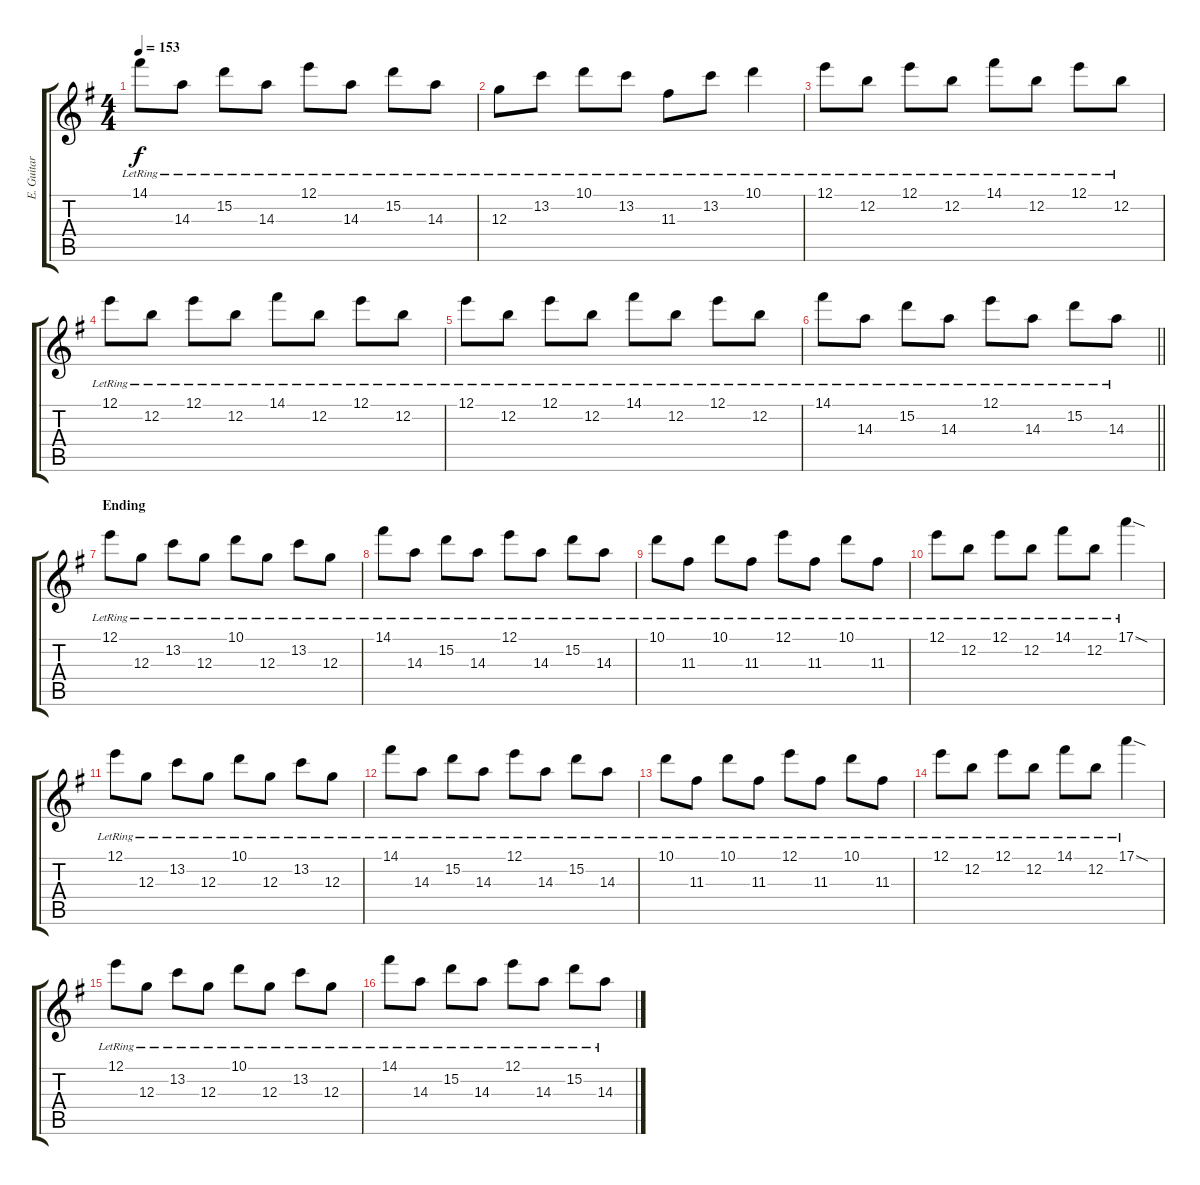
\track ("E. Guitar IV" "E. Guitar ") {instrument electricguitarclean}
\staff {score tabs}
\tuning (E4 B3 G3 D3 A2 E2) {hide}
\ts (4 4)
\tempo 153
\clef g2
\ks g
14.1{lr}.8{dy f} 14.3{lr}.8 15.2{lr}.8 14.3{lr}.8 12.1{lr}.8 14.3{lr}.8 15.2{lr}.8 14.3{lr}.8 |
12.3{lr}.8 13.2{lr}.8 10.1{lr}.8 13.2{lr}.8 11.3{lr}.8 13.2{lr}.8 10.1{lr}.4 |
12.1{lr}.8 12.2{lr}.8 12.1{lr}.8 12.2{lr}.8 14.1{lr}.8 12.2{lr}.8 12.1{lr}.8 12.2{lr}.8 |
12.1{lr}.8 12.2{lr}.8 12.1{lr}.8 12.2{lr}.8 14.1{lr}.8 12.2{lr}.8 12.1{lr}.8 12.2{lr}.8 |
12.1{lr}.8 12.2{lr}.8 12.1{lr}.8 12.2{lr}.8 14.1{lr}.8 12.2{lr}.8 12.1{lr}.8 12.2{lr}.8 |
\barLineRight lightlight
14.1{lr}.8 14.3{lr}.8 15.2{lr}.8 14.3{lr}.8 12.1{lr}.8 14.3{lr}.8 15.2{lr}.8 14.3{lr}.8 |
\section ("" "Ending")
12.1{lr}.8 12.3{lr}.8 13.2{lr}.8 12.3{lr}.8 10.1{lr}.8 12.3{lr}.8 13.2{lr}.8 12.3{lr}.8 |
14.1{lr}.8 14.3{lr}.8 15.2{lr}.8 14.3{lr}.8 12.1{lr}.8 14.3{lr}.8 15.2{lr}.8 14.3{lr}.8 |
10.1{lr}.8 11.3{lr}.8 10.1{lr}.8 11.3{lr}.8 12.1{lr}.8 11.3{lr}.8 10.1{lr}.8 11.3{lr}.8 |
12.1{lr}.8 12.2{lr}.8 12.1{lr}.8 12.2{lr}.8 14.1{lr}.8 12.2{lr}.8 17.1{sod lr}.4 |
12.1{lr}.8 12.3{lr}.8 13.2{lr}.8 12.3{lr}.8 10.1{lr}.8 12.3{lr}.8 13.2{lr}.8 12.3{lr}.8 |
14.1{lr}.8 14.3{lr}.8 15.2{lr}.8 14.3{lr}.8 12.1{lr}.8 14.3{lr}.8 15.2{lr}.8 14.3{lr}.8 |
10.1{lr}.8 11.3{lr}.8 10.1{lr}.8 11.3{lr}.8 12.1{lr}.8 11.3{lr}.8 10.1{lr}.8 11.3{lr}.8 |
12.1{lr}.8 12.2{lr}.8 12.1{lr}.8 12.2{lr}.8 14.1{lr}.8 12.2{lr}.8 17.1{sod lr}.4 |
12.1{lr}.8 12.3{lr}.8 13.2{lr}.8 12.3{lr}.8 10.1{lr}.8 12.3{lr}.8 13.2{lr}.8 12.3{lr}.8 |
14.1{lr}.8 14.3{lr}.8 15.2{lr}.8 14.3{lr}.8 12.1{lr}.8 14.3{lr}.8 15.2{lr}.8 14.3{lr}.8
